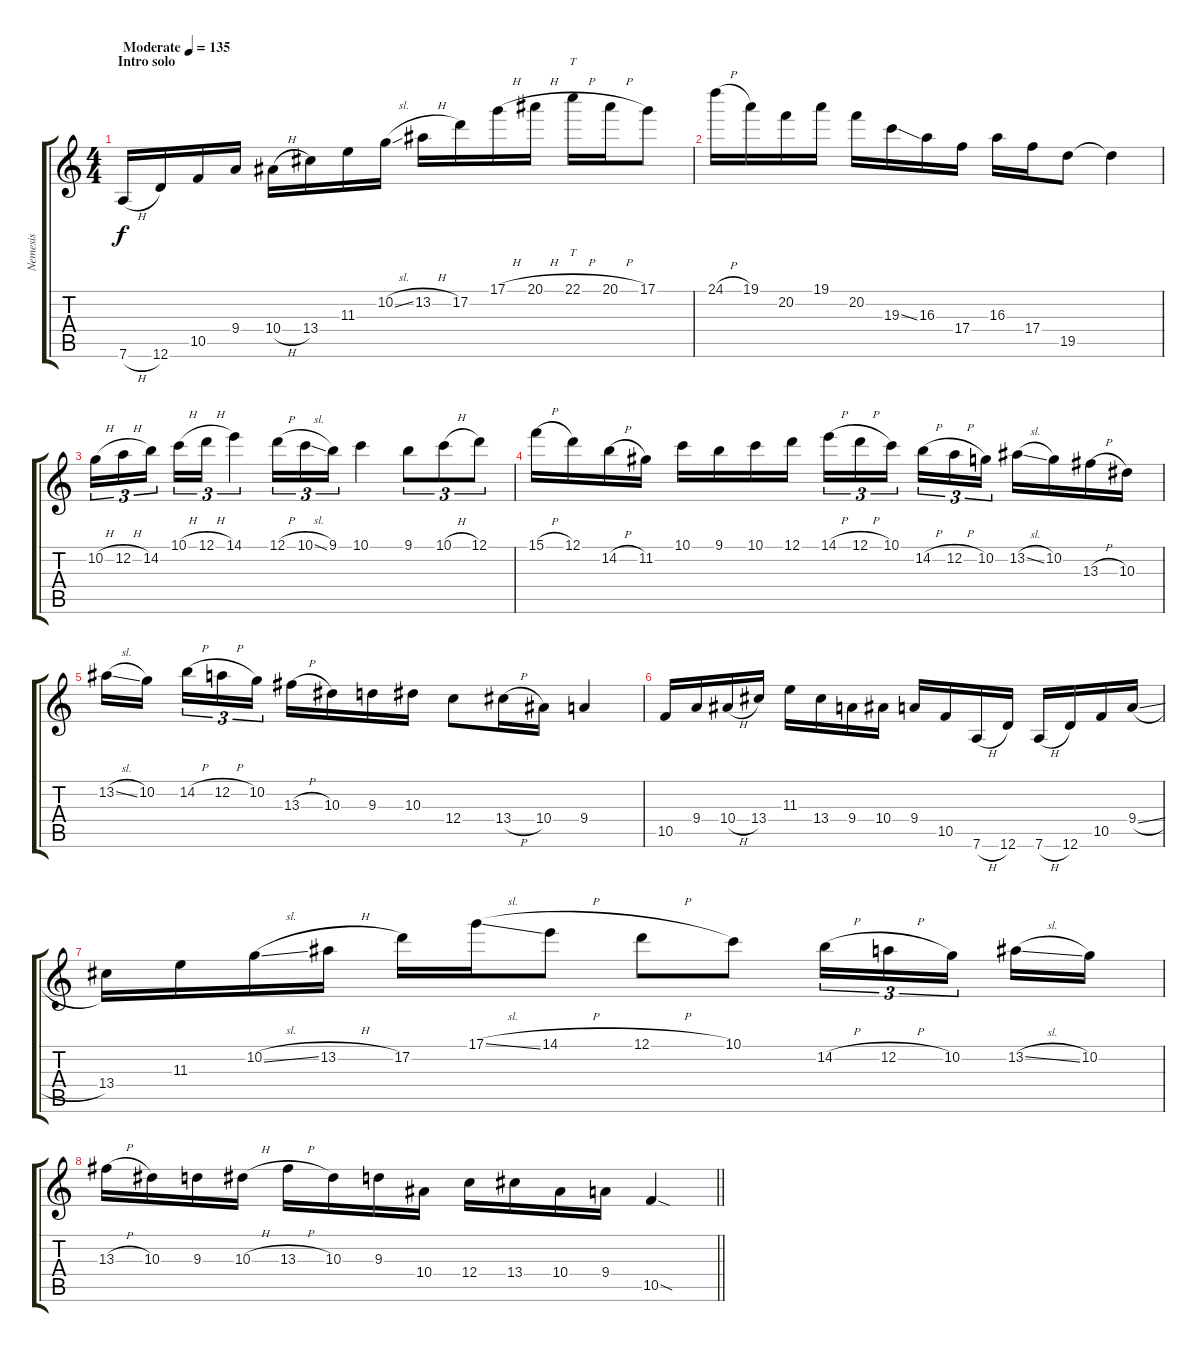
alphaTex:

\track ("Nemesis" "Nemesis") {instrument distortionguitar}
\staff {score tabs}
\tuning (D4 A3 F3 C3 G2 D2) {hide}
\ts (4 4)
\section ("" "Intro solo")
\tempo (135 "Moderate")
\clef g2
\ks c
7.6{h}.16{dy f instrument distortionguitar} 12.6.16 10.5.16 9.4.16 10.4{h}.16 13.4.16 11.3.16 10.2{sl}.16 13.2{h}.16 17.2.16 17.1{h}.16 20.1{h}.16 22.1{h}.16{tt} 20.1{h}.16 17.1.8 |
24.1{h}.16 19.1.16 20.2.16 19.1.16 20.2.16 19.3{ss}.16 16.3.16 17.4.16 16.3.16 17.4.16 19.5.8 19.5{t}.4 |
10.2{h}.16{tu (3 2)} 12.2{h}.16{tu (3 2)} 14.2.16{tu (3 2) beam splitsecondary} 10.1{h}.16{tu (3 2)} 12.1{h}.16{tu (3 2)} 14.1.4{tu (3 2)} 12.1{h}.16{tu (3 2)} 10.1{sl}.16{tu (3 2)} 9.1.16{tu (3 2)} 10.1.4 9.1.8{tu (3 2)} 10.1{h}.8{tu (3 2)} 12.1.8{tu (3 2)} |
15.1{h}.16 12.1.16 14.2{h}.16 11.2.16 10.1.16 9.1.16 10.1.16 12.1.16 14.1{h}.16{tu (3 2)} 12.1{h}.16{tu (3 2)} 10.1.16{tu (3 2) beam splitsecondary} 14.2{h}.16{tu (3 2)} 12.2{h}.16{tu (3 2)} 10.2.16{tu (3 2)} 13.2{sl}.16 10.2.16 13.3{h}.16 10.3.16 |
13.2{sl}.16 10.2.16{beam splitsecondary} 14.2{h}.16{tu (3 2)} 12.2{h}.16{tu (3 2)} 10.2.16{tu (3 2)} 13.3{h}.16 10.3.16 9.3.16 10.3.16 12.4.8 13.4{h}.16 10.4.16 9.4.4 |
10.5.16 9.4.16 10.4{h}.16 13.4.16 11.3.16 13.4.16 9.4.16 10.4.16 9.4.16 10.5.16 7.6{h}.16 12.6.16 7.6{h}.16 12.6.16 10.5.16 9.4{sl}.16 |
13.4.16 11.3.16 10.2{sl}.16 13.2{h}.16 17.2.16 17.1{sl}.16 14.1{h}.8 12.1{h}.8 10.1.8 14.2{h}.16{tu (3 2)} 12.2{h}.16{tu (3 2)} 10.2.16{tu (3 2) beam splitsecondary} 13.2{sl}.16 10.2.16 |
\barLineRight lightlight
13.3{h}.16 10.3.16 9.3.16 10.3{h}.16 13.3{h}.16 10.3.16 9.3.16 10.4.16 12.4.16 13.4.16 10.4.16 9.4.16 10.5{sod}.4
